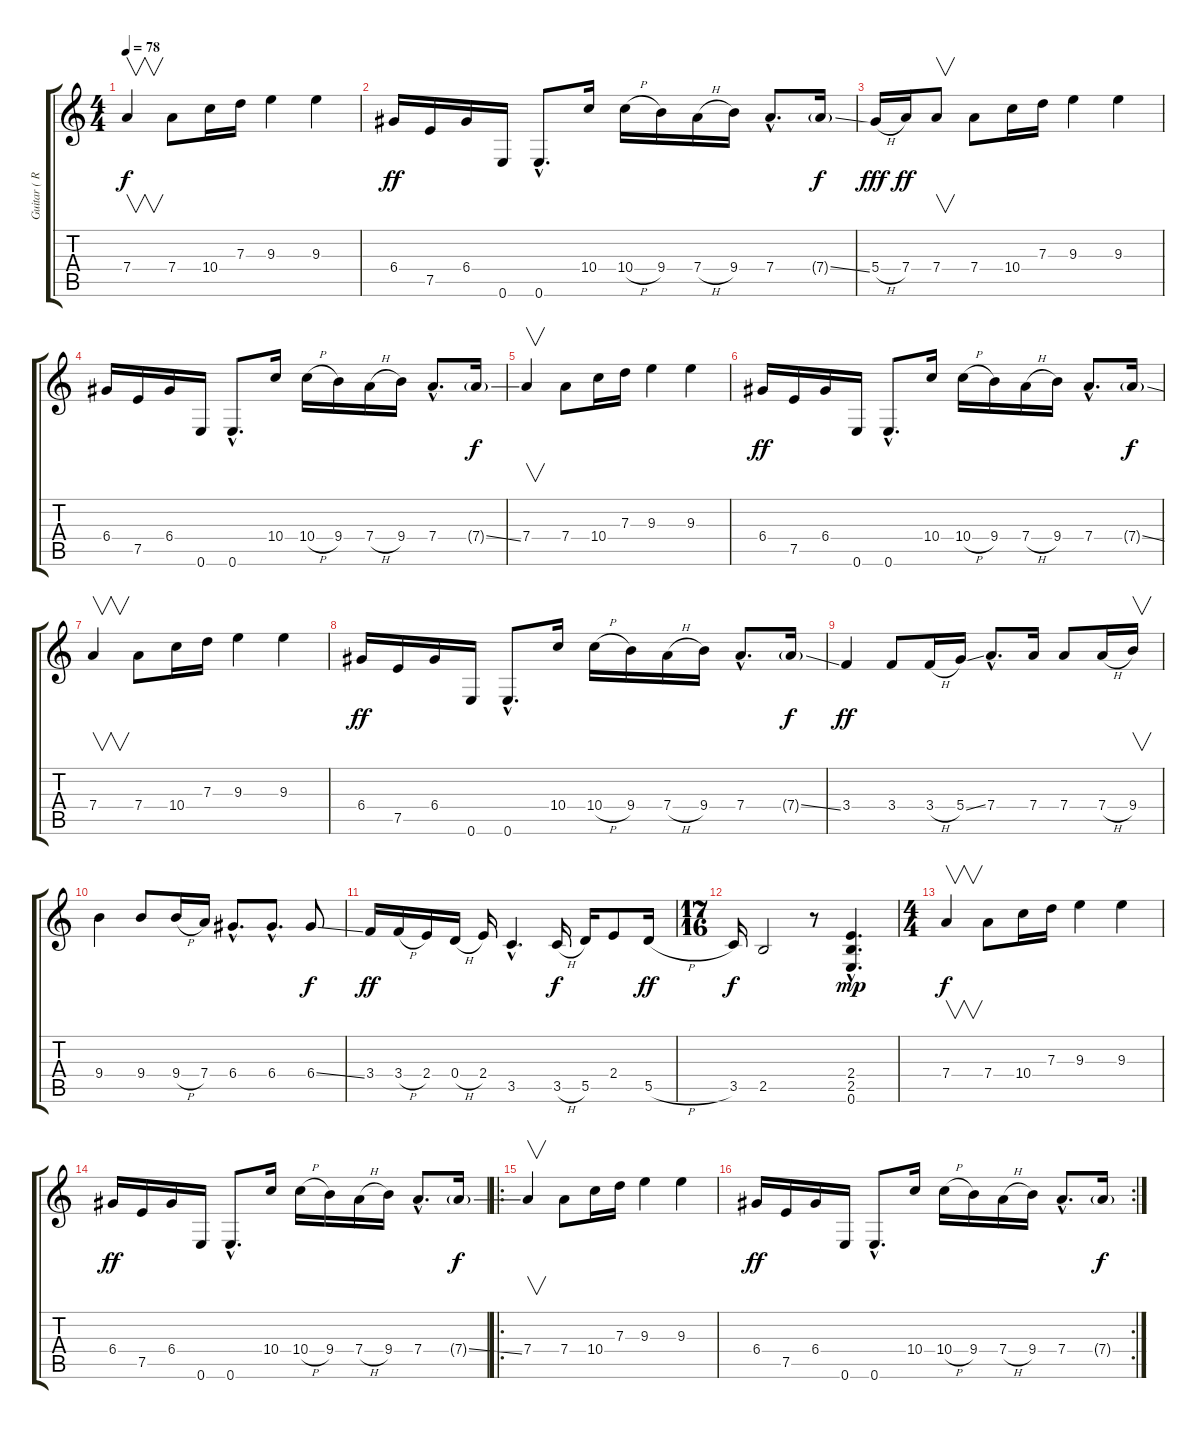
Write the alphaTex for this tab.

\track ("Guitar ( R )" "Guitar ( R") {instrument overdrivenguitar}
\staff {score tabs}
\tuning (E4 B3 G3 D3 A2 E2) {hide}
\ts (4 4)
\tempo 78
\clef g2
\ks c
7.4.4{v dy f} 7.4.8 10.4.16 7.3.16 9.3.4 9.3.4 |
6.4.16{dy ff} 7.5.16 6.4.16 0.6.16 0.6{hac}.8{d} 10.4.16 10.4{h}.16 9.4.16 7.4{h}.16 9.4.16 7.4{hac}.8{d} 7.4{ss g}.16{dy f} |
5.4{h}.16{dy fff} 7.4.16{dy ff} 7.4.8{v} 7.4.8 10.4.16 7.3.16 9.3.4 9.3.4 |
6.4.16 7.5.16 6.4.16 0.6.16 0.6{hac}.8{d} 10.4.16 10.4{h}.16 9.4.16 7.4{h}.16 9.4.16 7.4{hac}.8{d} 7.4{ss g}.16{dy f} |
7.4.4{v} 7.4.8 10.4.16 7.3.16 9.3.4 9.3.4 |
6.4.16{dy ff} 7.5.16 6.4.16 0.6.16 0.6{hac}.8{d} 10.4.16 10.4{h}.16 9.4.16 7.4{h}.16 9.4.16 7.4{hac}.8{d} 7.4{ss g}.16{dy f} |
7.4.4{v} 7.4.8 10.4.16 7.3.16 9.3.4 9.3.4 |
6.4.16{dy ff} 7.5.16 6.4.16 0.6.16 0.6{hac}.8{d} 10.4.16 10.4{h}.16 9.4.16 7.4{h}.16 9.4.16 7.4{hac}.8{d} 7.4{ss g}.16{dy f} |
3.4.4{dy ff} 3.4.8 3.4{h}.16 5.4{ss}.16 7.4{hac}.8{d} 7.4.16 7.4.8 7.4{h}.16 9.4.16{v} |
9.4.4 9.4.8 9.4{h}.16 7.4.16 6.4{hac}.8{d} 6.4{hac}.8{d} 6.4{ss}.8{dy f} |
3.4.16{dy ff} 3.4{h}.16 2.4.16 0.4{h}.16 2.4.16 3.5{hac}.4{d} 3.5{h}.16{dy f} 5.5.16 2.4.8 5.5{h}.16{dy ff} |
\ts (17 16)
3.5.16{dy f} 2.5.2 r.8 (2.4{hac} 2.5{hac} 0.6{hac}).4{d dy mp} |
\ts (4 4)
7.4.4{v dy f} 7.4.8 10.4.16 7.3.16 9.3.4 9.3.4 |
6.4.16{dy ff} 7.5.16 6.4.16 0.6.16 0.6{hac}.8{d} 10.4.16 10.4{h}.16 9.4.16 7.4{h}.16 9.4.16 7.4{hac}.8{d} 7.4{ss g}.16{dy f} |
\ro
7.4.4{v} 7.4.8 10.4.16 7.3.16 9.3.4 9.3.4 |
\rc 2
6.4.16{dy ff} 7.5.16 6.4.16 0.6.16 0.6{hac}.8{d} 10.4.16 10.4{h}.16 9.4.16 7.4{h}.16 9.4.16 7.4{hac}.8{d} 7.4{ss g}.16{dy f}
